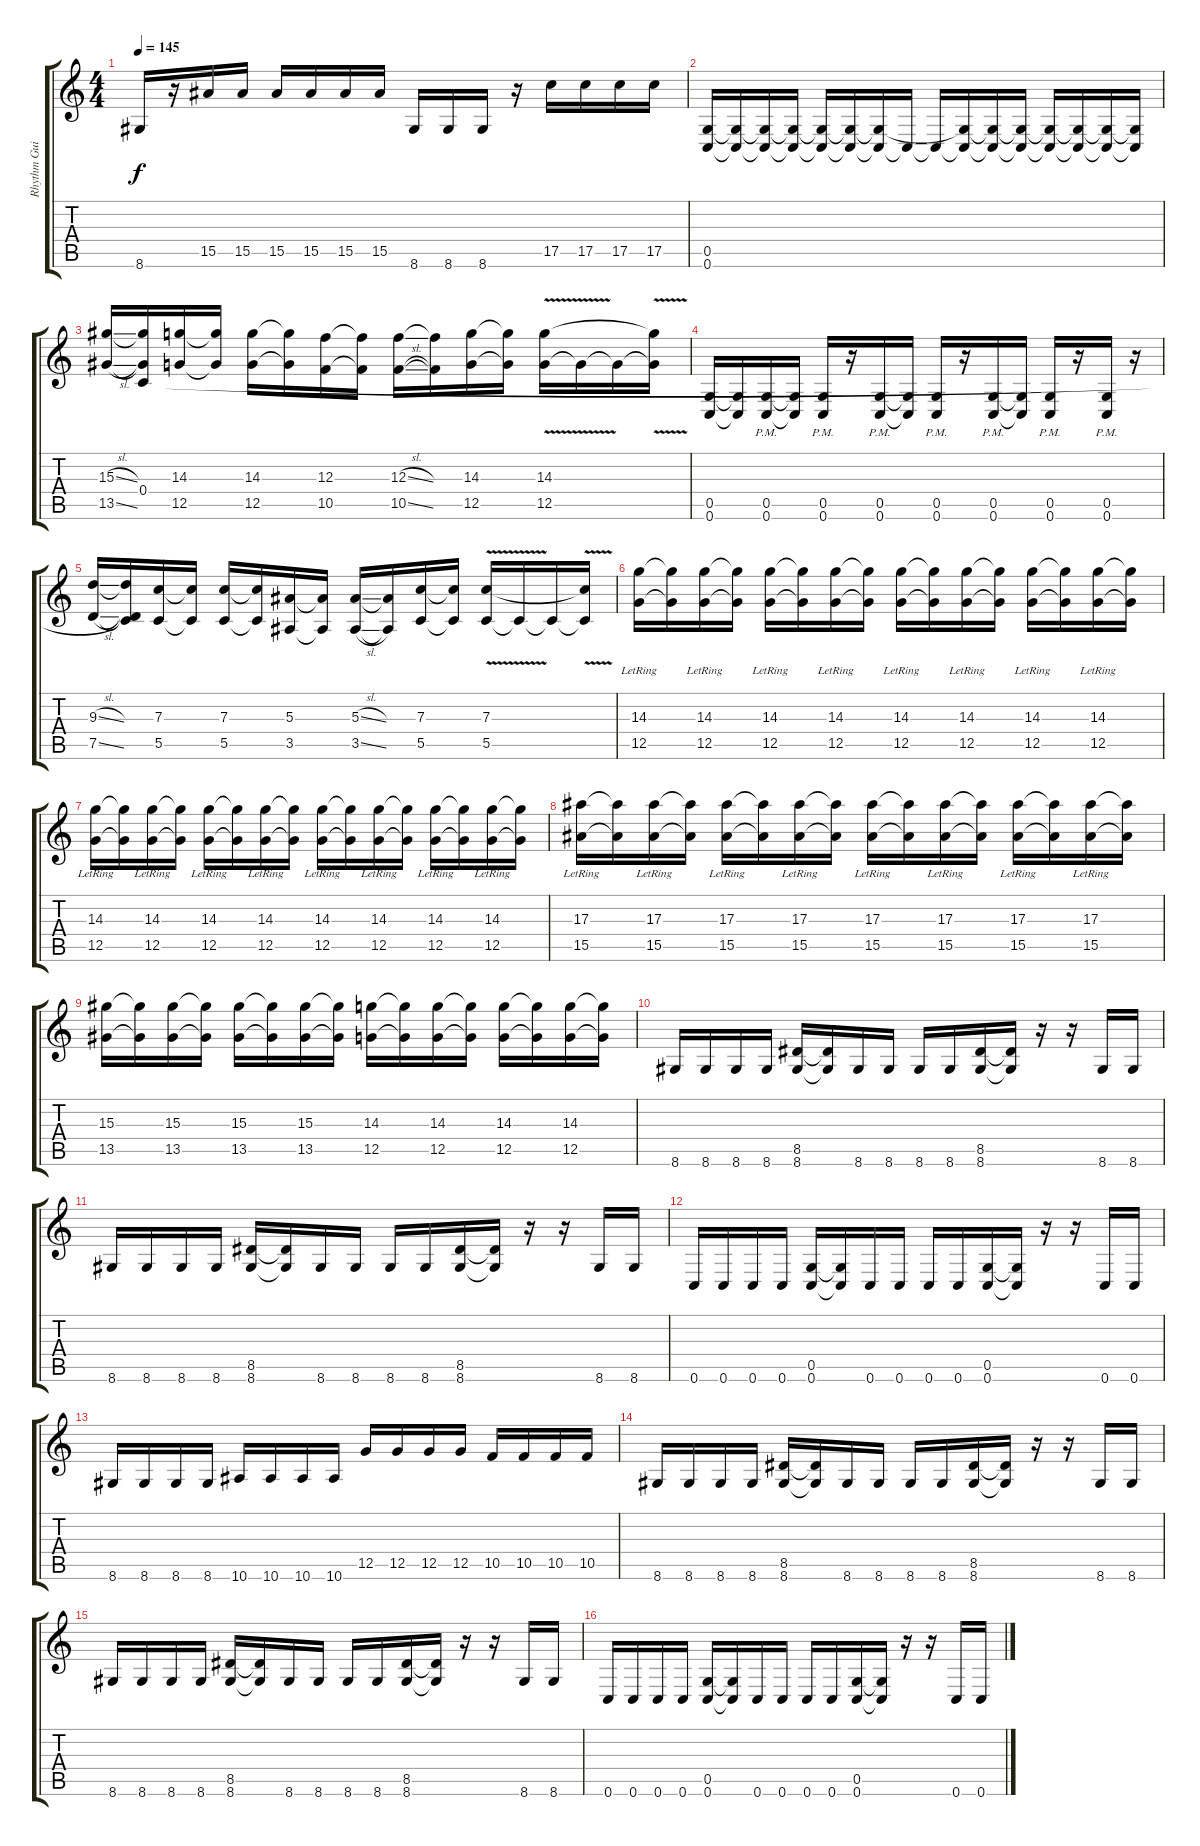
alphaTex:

\track ("Rhythm Guitar 2" "Rhythm Gui") {instrument distortionguitar}
\staff {score tabs}
\tuning (D4 A3 F3 C3 G2 C2) {hide}
\ts (4 4)
\tempo 145
\clef g2
\ks c
8.6.16{dy f} r.16 15.5.16 15.5.16 15.5.16 15.5.16 15.5.16 15.5.16 8.6.16 8.6.16 8.6.16 r.16 17.5.16 17.5.16 17.5.16 17.5.16 |
(0.5 0.6).16 (0.5{t} 0.6{t}).16 (0.5{t} 0.6{t}).16 (0.5{t} 0.6{t}).16 (0.5{t} 0.6{t}).16 (0.5{t} 0.6{t}).16 (0.5{t} 0.6{t}).16 0.6{t}.16 0.6{t}.16 (0.5{t} 0.6{t}).16 (0.5{t} 0.6{t}).16 (0.5{t} 0.6{t}).16 (0.5{t} 0.6{t}).16 (0.5{t} 0.6{t}).16 (0.5{t} 0.6{t}).16 (0.5{t} 0.6{t}).16 |
(15.3{sl} 13.5{sl}).16 (15.3{t} 0.4 13.5{t}).16 (14.3 12.5).16 (14.3{t} 12.5{t}).16 (14.3 12.5).16 (14.3{t} 12.5{t}).16 (12.3 10.5).16 (12.3{t} 10.5{t}).16 (12.3{sl} 10.5{sl}).16 (12.3{t} 10.5{t}).16 (14.3 12.5).16 (14.3{t} 12.5{t}).16 (14.3{v} 12.5{v}).16 12.5{t}.16 12.5{t}.16 (14.3{t} 12.5{t}).16 |
(0.5 0.6).16 (0.5{t} 0.6{t}).16 (0.5{pm} 0.6{pm}).16 (0.5{t} 0.6{t}).16 (0.5{pm} 0.6{pm}).16 r.16 (0.5{pm} 0.6{pm}).16 (0.5{t} 0.6{t}).16 (0.5{pm} 0.6{pm}).16 r.16 (0.5{pm} 0.6{pm}).16 (0.5{t} 0.6{t}).16 (0.5{pm} 0.6{pm}).16 r.16 (0.5{pm} 0.6{pm}).16 r.16 |
(9.3{sl} 7.5{sl}).16 (9.3{t} 0.4{t} 7.5{t}).16 (7.3 5.5).16 (7.3{t} 5.5{t}).16 (7.3 5.5).16 (7.3{t} 5.5{t}).16 (5.3 3.5).16 (5.3{t} 3.5{t}).16 (5.3{sl} 3.5{sl}).16 (5.3{t} 3.5{t}).16 (7.3 5.5).16 (7.3{t} 5.5{t}).16 (7.3{v} 5.5{v}).16 5.5{t}.16 5.5{t}.16 (7.3{t} 5.5{t}).16 |
(14.3{lr} 12.5{lr}).16 (14.3{t} 12.5{t}).16 (14.3{lr} 12.5{lr}).16 (14.3{t} 12.5{t}).16 (14.3{lr} 12.5{lr}).16 (14.3{t} 12.5{t}).16 (14.3{lr} 12.5{lr}).16 (14.3{t} 12.5{t}).16 (14.3{lr} 12.5{lr}).16 (14.3{t} 12.5{t}).16 (14.3{lr} 12.5{lr}).16 (14.3{t} 12.5{t}).16 (14.3{lr} 12.5{lr}).16 (14.3{t} 12.5{t}).16 (14.3{lr} 12.5{lr}).16 (14.3{t} 12.5{t}).16 |
(14.3{lr} 12.5{lr}).16 (14.3{t} 12.5{t}).16 (14.3{lr} 12.5{lr}).16 (14.3{t} 12.5{t}).16 (14.3{lr} 12.5{lr}).16 (14.3{t} 12.5{t}).16 (14.3{lr} 12.5{lr}).16 (14.3{t} 12.5{t}).16 (14.3{lr} 12.5{lr}).16 (14.3{t} 12.5{t}).16 (14.3{lr} 12.5{lr}).16 (14.3{t} 12.5{t}).16 (14.3{lr} 12.5{lr}).16 (14.3{t} 12.5{t}).16 (14.3{lr} 12.5{lr}).16 (14.3{t} 12.5{t}).16 |
(17.3{lr} 15.5{lr}).16 (17.3{t} 15.5{t}).16 (17.3{lr} 15.5{lr}).16 (17.3{t} 15.5{t}).16 (17.3{lr} 15.5{lr}).16 (17.3{t} 15.5{t}).16 (17.3{lr} 15.5{lr}).16 (17.3{t} 15.5{t}).16 (17.3{lr} 15.5{lr}).16 (17.3{t} 15.5{t}).16 (17.3{lr} 15.5{lr}).16 (17.3{t} 15.5{t}).16 (17.3{lr} 15.5{lr}).16 (17.3{t} 15.5{t}).16 (17.3{lr} 15.5{lr}).16 (17.3{t} 15.5{t}).16 |
(15.3 13.5).16 (15.3{t} 13.5{t}).16 (15.3 13.5).16 (15.3{t} 13.5{t}).16 (15.3 13.5).16 (15.3{t} 13.5{t}).16 (15.3 13.5).16 (15.3{t} 13.5{t}).16 (14.3 12.5).16 (14.3{t} 12.5{t}).16 (14.3 12.5).16 (14.3{t} 12.5{t}).16 (14.3 12.5).16 (14.3{t} 12.5{t}).16 (14.3 12.5).16 (14.3{t} 12.5{t}).16 |
8.6.16 8.6.16 8.6.16 8.6.16 (8.5 8.6).16 (8.5{t} 8.6{t}).16 8.6.16 8.6.16 8.6.16 8.6.16 (8.5 8.6).16 (8.5{t} 8.6{t}).16 r.16 r.16 8.6.16 8.6.16 |
8.6.16 8.6.16 8.6.16 8.6.16 (8.5 8.6).16 (8.5{t} 8.6{t}).16 8.6.16 8.6.16 8.6.16 8.6.16 (8.5 8.6).16 (8.5{t} 8.6{t}).16 r.16 r.16 8.6.16 8.6.16 |
0.6.16 0.6.16 0.6.16 0.6.16 (0.5 0.6).16 (0.5{t} 0.6{t}).16 0.6.16 0.6.16 0.6.16 0.6.16 (0.5 0.6).16 (0.5{t} 0.6{t}).16 r.16 r.16 0.6.16 0.6.16 |
8.6.16 8.6.16 8.6.16 8.6.16 10.6.16 10.6.16 10.6.16 10.6.16 12.5.16 12.5.16 12.5.16 12.5.16 10.5.16 10.5.16 10.5.16 10.5.16 |
8.6.16 8.6.16 8.6.16 8.6.16 (8.5 8.6).16 (8.5{t} 8.6{t}).16 8.6.16 8.6.16 8.6.16 8.6.16 (8.5 8.6).16 (8.5{t} 8.6{t}).16 r.16 r.16 8.6.16 8.6.16 |
8.6.16 8.6.16 8.6.16 8.6.16 (8.5 8.6).16 (8.5{t} 8.6{t}).16 8.6.16 8.6.16 8.6.16 8.6.16 (8.5 8.6).16 (8.5{t} 8.6{t}).16 r.16 r.16 8.6.16 8.6.16 |
0.6.16 0.6.16 0.6.16 0.6.16 (0.5 0.6).16 (0.5{t} 0.6{t}).16 0.6.16 0.6.16 0.6.16 0.6.16 (0.5 0.6).16 (0.5{t} 0.6{t}).16 r.16 r.16 0.6.16 0.6.16
